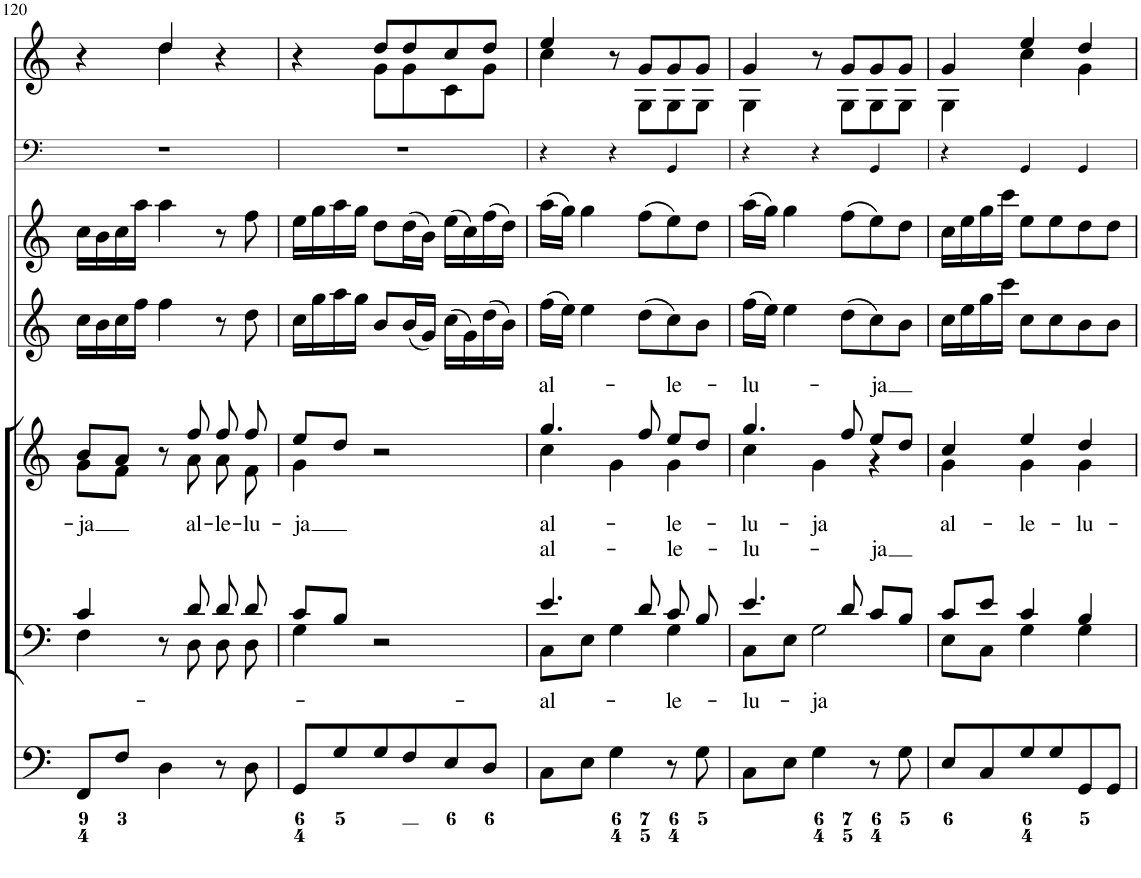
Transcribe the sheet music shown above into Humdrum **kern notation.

**kern	**kern	**text	**kern	**text	**text	**kern	**kern	**kern	**kern
*part7	*part6	*part6	*part5	*part5	*part5	*part4	*part3	*part2	*part1
*staff7	*staff6	*staff6	*staff5	*staff5	*staff5	*staff4	*staff3	*staff2	*staff1
*I"Organ	*I"Voice	*	*I"Voice	*	*	*I"Violin	*I"Violini	*I"Timpani	*I"Clarini in C
*	*	*	*	*	*	*I'Vln	*I'Vln	*I'Timp	*
!!LO:PB:g=z
*clefF4	*clefF4	*	*clefG2	*	*	*clefG2	*clefG2	*clefF4	*clefG2
*k[]	*k[]	*	*k[]	*	*	*k[]	*k[]	*k[]	*k[]
*M3/4	*M3/4	*	*M3/4	*	*	*M3/4	*M3/4	*M3/4	*M3/4
=120	=120	=120	=120	=120	=120	=120	=120	=120	=120
*	*^	*	*	*	*	*	*	*	*
!	!	!	!	!	!LO:LY:b	!	!	!	!	!
*	*	*	*	*^	*	*	*	*	*	*^
8FF/L	4c/	4F\	.	8b/L	8g\L	-ja	.	16cc\LL	16cc\LL	2.r	4r	4ryy
.	.	.	.	.	.	.	.	16b\	16b\	.	.	.
8F/J	.	.	.	8a/J	8f\J	.	.	16cc\	16cc\	.	.	.
.	.	.	.	.	.	.	.	16ff\JJ	16aa\JJ	.	.	.
4D\	8r	8ryy	.	8r	8ryy	.	.	4ff\	4aa\	.	4dd/	4dd\
!	!	!	!	!	!	!LO:LY:b	!	!	!	!	!	!
.	8d/	8D\	.	8ff/	8a\	al-	.	.	.	.	.	.
!	!	!	!	!	!	!LO:LY:b	!	!	!	!	!	!
8r	8d/	8D\	.	8ff/	8a\	-le-	.	8r	8r	.	4r	4ryy
!	!	!	!	!	!	!LO:LY:b	!	!	!	!	!	!
8D\	8d/	8D\	.	8ff/	8f\	-lu-	.	8dd\	8ff\	.	.	.
=121	=121	=121	=121	=121	=121	=121	=121	=121	=121	=121	=121	=121
!	!	!	!	!	!	!LO:LY:b	!	!	!	!	!	!
8GG/L	8c/L	4G\	.	8ee/L	4g\	-ja	.	16cc\LL	16ee\LL	2.r	4r	4ryy
.	.	.	.	.	.	.	.	16gg\	16gg\	.	.	.
8G/	8B/J	.	.	8dd/J	.	.	.	16aa\	16aa\	.	.	.
.	.	.	.	.	.	.	.	16gg\JJ	16gg\JJ	.	.	.
8G/	2r	2ryy	.	2r	2ryy	.	.	8b/L	8dd\L	.	8dd/L	8g\L
8F/	.	.	.	.	.	.	.	(16b/L	(16dd\L	.	8dd/	8g\
.	.	.	.	.	.	.	.	16g/JJ)	16b\JJ)	.	.	.
8E/	.	.	.	.	.	.	.	(16cc\LL	(16ee\LL	.	8cc/	8c\
.	.	.	.	.	.	.	.	16g\)	16cc\)	.	.	.
8D/J	.	.	.	.	.	.	.	(16dd\	(16ff\	.	8dd/J	8g\J
.	.	.	.	.	.	.	.	16b\JJ)	16dd\JJ)	.	.	.
=122	=122	=122	=122	=122	=122	=122	=122	=122	=122	=122	=122	=122
!	!	!	!LO:LY:b	!	!	!LO:LY:a	!LO:LY:b	!	!	!	!	!
!	!	!	!	!	!	!LO:LY:b	!	!	!	!	!	!
8C\L	4.e/	8C\L	al-	4.gg/	4cc\	al-	al-	(16ff\LL	(16aa\LL	4r	4ee/	4cc\
.	.	.	.	.	.	.	.	16ee\JJ)	16gg\JJ)	.	.	.
8E\J	.	8E\J	.	.	.	.	.	4ee\	4gg\	.	.	.
4G\	.	4G\	.	.	4g\	.	.	.	.	4r	8r	8ryy
.	8d/	.	.	8ff/	.	.	.	(8dd\L	(8ff\L	.	8g/L	8G\L
!	!	!	!LO:LY:b	!	!	!LO:LY:a	!LO:LY:b	!	!	!	!	!
!	!	!	!	!	!	!LO:LY:b	!	!	!	!	!	!
8r	8c/	4G\	-le-	8ee/L	4g\	-le-	-le-	8cc\)	8ee\)	4GG/	8g/	8G\
8G\	8B/	.	.	8dd/J	.	.	.	8b\J	8dd\J	.	8g/J	8G\J
=123	=123	=123	=123	=123	=123	=123	=123	=123	=123	=123	=123	=123
!	!	!	!LO:LY:b	!	!	!LO:LY:a	!LO:LY:b	!	!	!	!	!
!	!	!	!	!	!	!LO:LY:b	!	!	!	!	!	!
8C\L	4.e/	8C\L	-lu-	4.gg/	4cc\	-lu-	-lu-	(16ff\LL	(16aa\LL	4r	4g/	4G\
.	.	.	.	.	.	.	.	16ee\JJ)	16gg\JJ)	.	.	.
8E\J	.	8E\J	.	.	.	.	.	4ee\	4gg\	.	.	.
!	!	!	!LO:LY:b	!	!	!LO:LY:b	!	!	!	!	!	!
4G\	.	2G\	-ja	.	4g\	-ja	.	.	.	4r	8r	8ryy
.	8d/	.	.	8ff/	.	.	.	(8dd\L	(8ff\L	.	8g/L	8G\L
!	!	!	!	!	!	!LO:LY:a	!LO:LY:b	!	!	!	!	!
8r	8c/L	.	.	8ee/L	4r	-ja	ja	8cc\)	8ee\)	4GG/	8g/	8G\
8G\	8B/J	.	.	8dd/J	.	.	.	8b\J	8dd\J	.	8g/J	8G\J
=124	=124	=124	=124	=124	=124	=124	=124	=124	=124	=124	=124	=124
!	!	!	!	!	!	!LO:LY:b	!	!	!	!	!	!
8E/L	8c/L	8E\L	.	4cc/	4g\	al-	.	16cc\LL	16cc\LL	4r	4g/	4G\
.	.	.	.	.	.	.	.	16ee\	16ee\	.	.	.
8C/	8e/J	8C\J	.	.	.	.	.	16gg\	16gg\	.	.	.
.	.	.	.	.	.	.	.	16ccc\JJ	16ccc\JJ	.	.	.
!	!	!	!	!	!	!LO:LY:b	!	!	!	!	!	!
8G/	4c/	4G\	.	4ee/	4g\	-le-	.	8cc\L	8ee\L	4GG/	4ee/	4cc\
8G/	.	.	.	.	.	.	.	8cc\	8ee\	.	.	.
!	!	!	!	!	!	!LO:LY:b	!	!	!	!	!	!
8GG/	4B/	4G\	.	4dd/	4g\	-lu-	.	8b\	8dd\	4GG/	4dd/	4g\
8GG/J	.	.	.	.	.	.	.	8b\J	8dd\J	.	.	.
*	*v	*v	*	*	*	*	*	*	*	*	*v	*v
*	*	*	*v	*v	*	*	*	*	*	*
=	=	=	=	=	=	=	=	=	=
*-	*-	*-	*-	*-	*-	*-	*-	*-	*-
